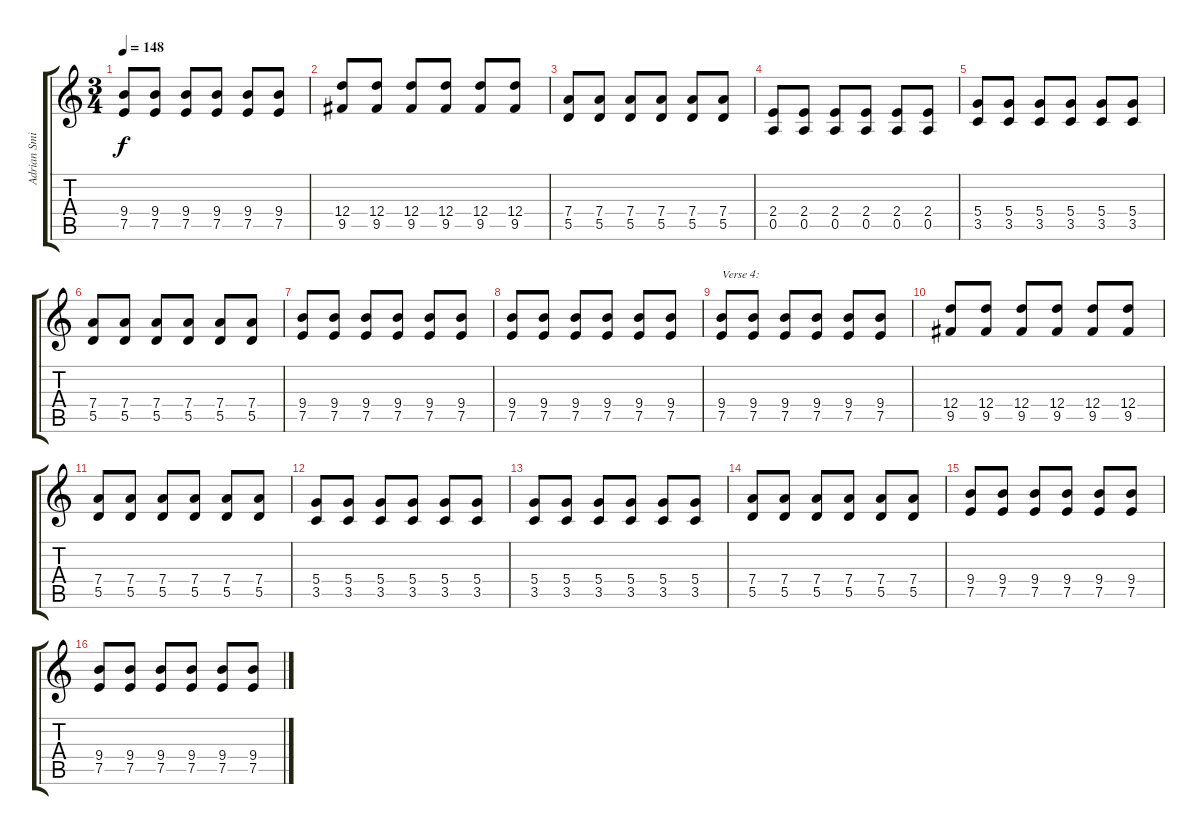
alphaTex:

\track ("Adrian Smith" "Adrian Smi") {instrument overdrivenguitar}
\staff {score tabs}
\tuning (E4 B3 G3 D3 A2 E2) {hide}
\ts (3 4)
\tempo 148
\clef g2
\ks c
(9.4 7.5).8{dy f} (9.4 7.5).8 (9.4 7.5).8 (9.4 7.5).8 (9.4 7.5).8 (9.4 7.5).8 |
(12.4 9.5).8 (12.4 9.5).8 (12.4 9.5).8 (12.4 9.5).8 (12.4 9.5).8 (12.4 9.5).8 |
(7.4 5.5).8 (7.4 5.5).8 (7.4 5.5).8 (7.4 5.5).8 (7.4 5.5).8 (7.4 5.5).8 |
(2.4 0.5).8 (2.4 0.5).8 (2.4 0.5).8 (2.4 0.5).8 (2.4 0.5).8 (2.4 0.5).8 |
(5.4 3.5).8 (5.4 3.5).8 (5.4 3.5).8 (5.4 3.5).8 (5.4 3.5).8 (5.4 3.5).8 |
(7.4 5.5).8 (7.4 5.5).8 (7.4 5.5).8 (7.4 5.5).8 (7.4 5.5).8 (7.4 5.5).8 |
(9.4 7.5).8 (9.4 7.5).8 (9.4 7.5).8 (9.4 7.5).8 (9.4 7.5).8 (9.4 7.5).8 |
(9.4 7.5).8 (9.4 7.5).8 (9.4 7.5).8 (9.4 7.5).8 (9.4 7.5).8 (9.4 7.5).8 |
(9.4 7.5).8{txt "Verse 4:"} (9.4 7.5).8 (9.4 7.5).8 (9.4 7.5).8 (9.4 7.5).8 (9.4 7.5).8 |
(12.4 9.5).8 (12.4 9.5).8 (12.4 9.5).8 (12.4 9.5).8 (12.4 9.5).8 (12.4 9.5).8 |
(7.4 5.5).8 (7.4 5.5).8 (7.4 5.5).8 (7.4 5.5).8 (7.4 5.5).8 (7.4 5.5).8 |
(5.4 3.5).8 (5.4 3.5).8 (5.4 3.5).8 (5.4 3.5).8 (5.4 3.5).8 (5.4 3.5).8 |
(5.4 3.5).8 (5.4 3.5).8 (5.4 3.5).8 (5.4 3.5).8 (5.4 3.5).8 (5.4 3.5).8 |
(7.4 5.5).8 (7.4 5.5).8 (7.4 5.5).8 (7.4 5.5).8 (7.4 5.5).8 (7.4 5.5).8 |
(9.4 7.5).8 (9.4 7.5).8 (9.4 7.5).8 (9.4 7.5).8 (9.4 7.5).8 (9.4 7.5).8 |
(9.4 7.5).8 (9.4 7.5).8 (9.4 7.5).8 (9.4 7.5).8 (9.4 7.5).8 (9.4 7.5).8
